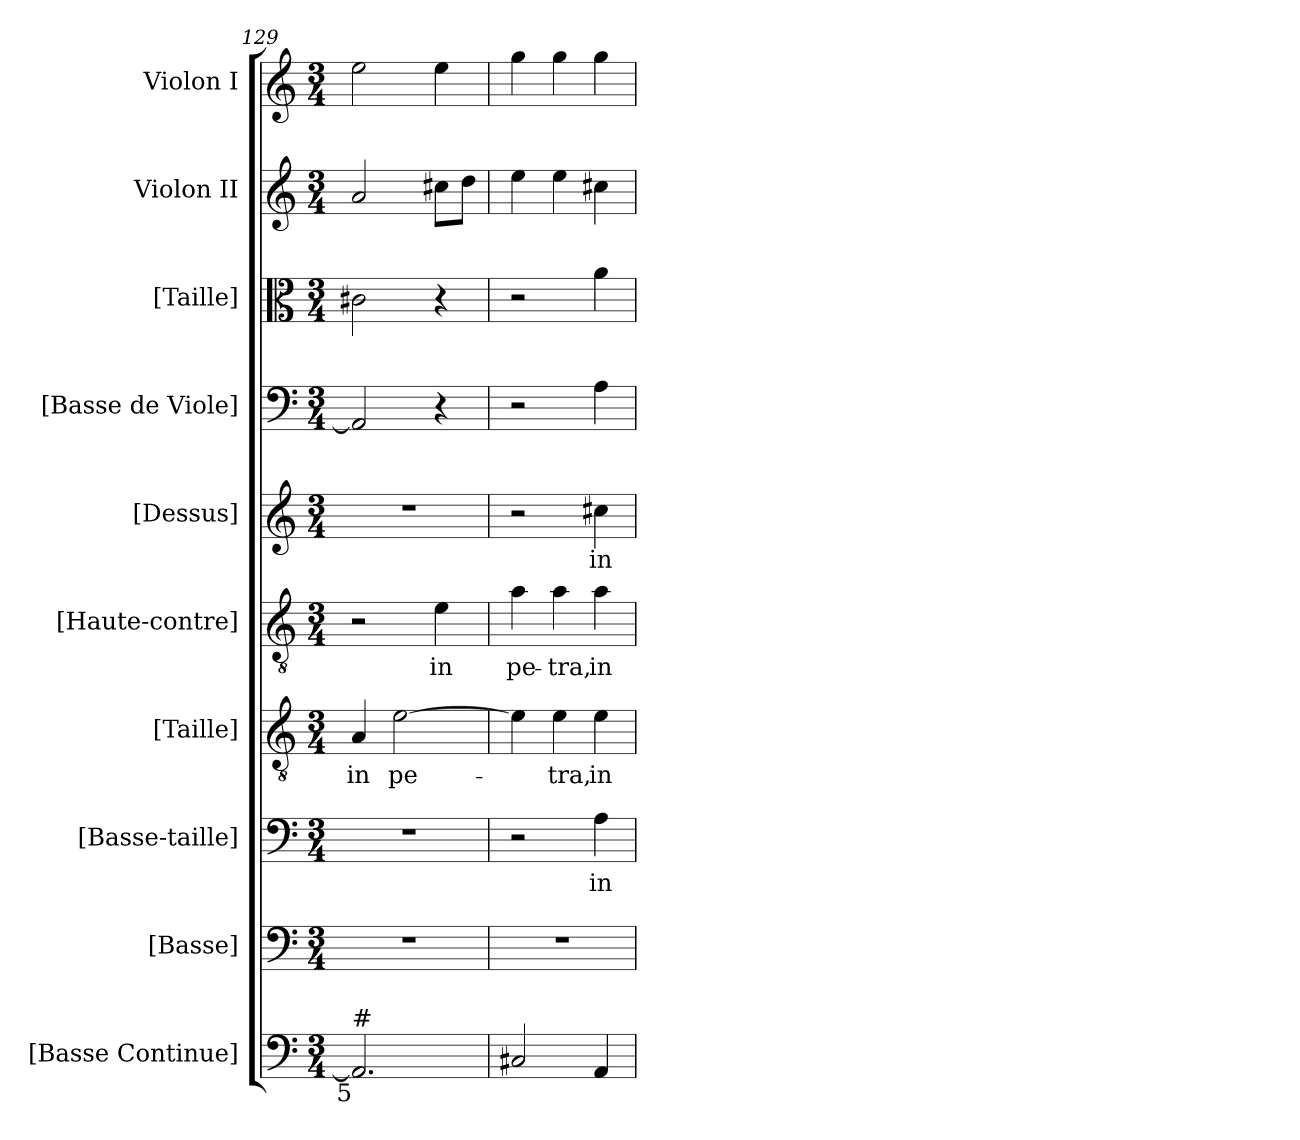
**kern	**kern	**kern	**text	**kern	**text	**kern	**text	**kern	**text	**kern	**kern	**kern	**kern
*part10	*part9	*part8	*part8	*part7	*part7	*part6	*part6	*part5	*part5	*part4	*part3	*part2	*part1
*staff10	*staff9	*staff8	*staff8	*staff7	*staff7	*staff6	*staff6	*staff5	*staff5	*staff4	*staff3	*staff2	*staff1
*I"[Basse Continue]	*I"[Basse]	*I"[Basse-taille]	*	*I"[Taille]	*	*I"[Haute-contre]	*	*I"[Dessus]	*	*I"[Basse de Viole]	*I"[Taille]	*I"Violon II	*I"Violon I
*I'B.c.	*I'B.	*I'B.t.	*	*I'T.	*	*I'H.C.	*	*I'D.	*	*	*	*I'Vln. II	*I'Vln. I
*clefF4	*clefF4	*clefF4	*	*clefGv2	*	*clefGv2	*	*clefG2	*	*clefF4	*clefC3	*clefG2	*clefG2
*	*	*	*	*ITrd7c12	*	*ITrd7c12	*	*	*	*	*	*	*
*k[]	*k[]	*k[]	*	*k[]	*	*k[]	*	*k[]	*	*k[]	*k[]	*k[]	*k[]
*M3/4	*M3/4	*M3/4	*	*M3/4	*	*M3/4	*	*M3/4	*	*M3/4	*M3/4	*M3/4	*M3/4
=129	=129	=129	=129	=129	=129	=129	=129	=129	=129	=129	=129	=129	=129
!	!LO:N:vis=1	!LO:N:vis=1	!	!	!	!	!	!	!	!	!	!	!
!LO:TX:b:rj:t=5	!	!	!	!	!	!	!	!	!	!	!	!	!
!LO:TX:t=#	!	!	!	!	!	!	!	!	!	!	!	!	!
!	!	!	!	!	!LO:LY:b:color=#000000	!	!	!LO:N:vis=1	!	!	!	!	!
2.AAi/]	2.r	2.r	.	4AAi/	in	2r	.	2.r	.	2AAi/]	2c#Xi\	2ai/	2eei\
!	!	!	!	!	!LO:LY:b:color=#000000	!	!	!	!	!	!	!	!
.	.	.	.	[2Ei\	pe-	.	.	.	.	.	.	.	.
!	!	!	!	!	!	!	!LO:LY:b:color=#000000	!	!	!	!	!	!
.	.	.	.	.	.	4Ei\	in	.	.	4r	4r	8cc#Xi\L	4eei\
.	.	.	.	.	.	.	.	.	.	.	.	8ddi\J	.
=130	=130	=130	=130	=130	=130	=130	=130	=130	=130	=130	=130	=130	=130
!	!LO:N:vis=1	!	!	!	!	!	!	!	!	!	!	!	!
!	!	!	!	!	!	!	!LO:LY:b:color=#000000	!	!	!	!	!	!
2C#Xi/	2.r	2r	.	4Ei\]	.	4Ai\	pe-	2r	.	2r	2r	4eei\	4ggi\
!	!	!	!	!	!LO:LY:b:color=#000000	!	!	!	!	!	!	!	!
!	!	!	!	!	!	!	!LO:LY:b:color=#000000	!	!	!	!	!	!
.	.	.	.	4Ei\	-tra,	4Ai\	-tra,	.	.	.	.	4eei\	4ggi\
!	!	!	!LO:LY:b:color=#000000	!	!	!	!	!	!	!	!	!	!
!	!	!	!	!	!LO:LY:b:color=#000000	!	!	!	!	!	!	!	!
!	!	!	!	!	!	!	!LO:LY:b:color=#000000	!	!	!	!	!	!
!	!	!	!	!	!	!	!	!	!LO:LY:b:color=#000000	!	!	!	!
4AAi/	.	4Ai\	in	4Ei\	in	4Ai\	in	4cc#Xi\	in	4Ai\	4ai\	4cc#Xi\	4ggi\
=	=	=	=	=	=	=	=	=	=	=	=	=	=
*-	*-	*-	*-	*-	*-	*-	*-	*-	*-	*-	*-	*-	*-
